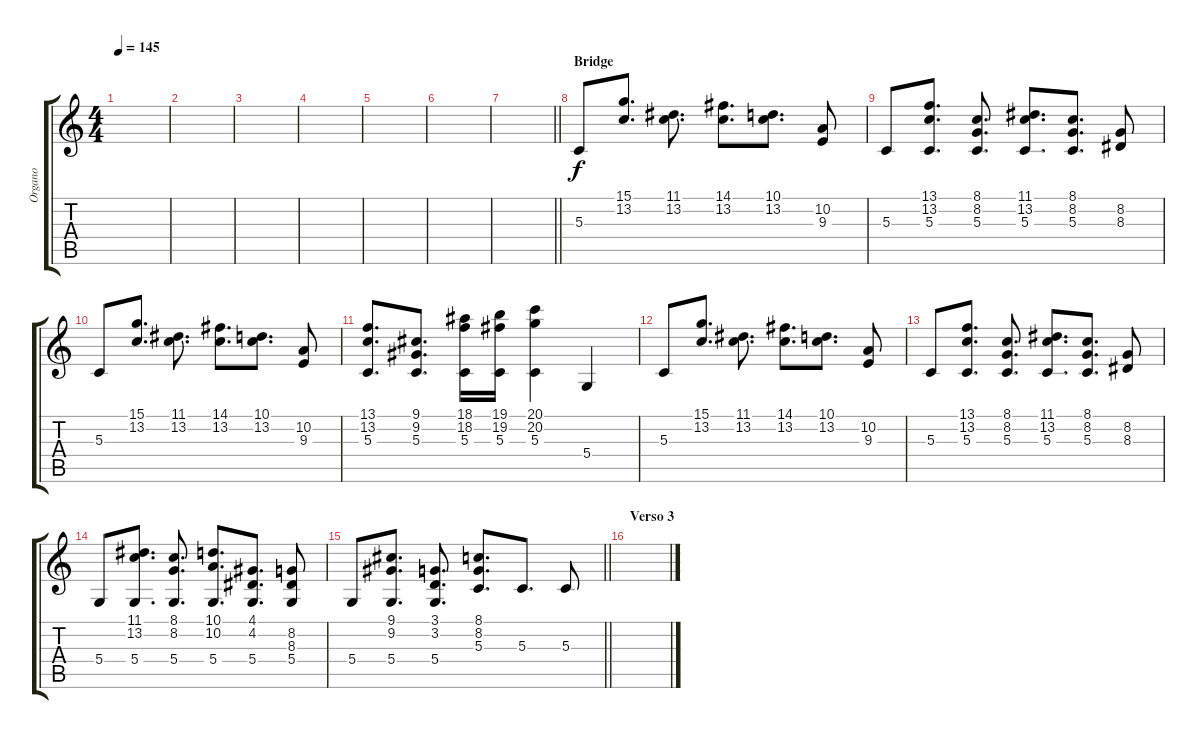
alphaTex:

\track ("Organo" "Organo") {instrument churchorgan}
\staff {score tabs}
\tuning (E4 B3 G3 D3 A2 E2) {hide}
\ts (4 4)
\tempo 145
\clef g2
\ks c
|
|
|
|
|
|
\barLineRight lightlight
|
\section ("" "Bridge")
5.3.8{volume 8} (15.1 13.2).8{d} (11.1 13.2).8{d} (14.1 13.2).8{d} (10.1 13.2).8{d} (10.2 9.3).8 |
5.3.8 (13.1 13.2 5.3).8{d} (8.1 8.2 5.3).8{d} (11.1 13.2 5.3).8{d} (8.1 8.2 5.3).8{d} (8.2 8.3).8 |
5.3.8 (15.1 13.2).8{d} (11.1 13.2).8{d} (14.1 13.2).8{d} (10.1 13.2).8{d} (10.2 9.3).8 |
(13.1 13.2 5.3).8{d} (9.1 9.2 5.3).8{d} (18.1 18.2 5.3).16 (19.1 19.2 5.3).16 (20.1 20.2 5.3).4 5.4.4 |
5.3.8 (15.1 13.2).8{d} (11.1 13.2).8{d} (14.1 13.2).8{d} (10.1 13.2).8{d} (10.2 9.3).8 |
5.3.8 (13.1 13.2 5.3).8{d} (8.1 8.2 5.3).8{d} (11.1 13.2 5.3).8{d} (8.1 8.2 5.3).8{d} (8.2 8.3).8 |
5.4.8 (11.1 13.2 5.4).8{d} (8.1 8.2 5.4).8{d} (10.1 10.2 5.4).8{d} (4.1 4.2 5.4).8{d} (8.2 8.3 5.4).8 |
\barLineRight lightlight
5.4.8 (9.1 9.2 5.4).8{d} (3.1 3.2 5.4).8{d} (8.1 8.2 5.3).8{d} 5.3.8{d} 5.3.8 |
\section ("" "Verso 3")
